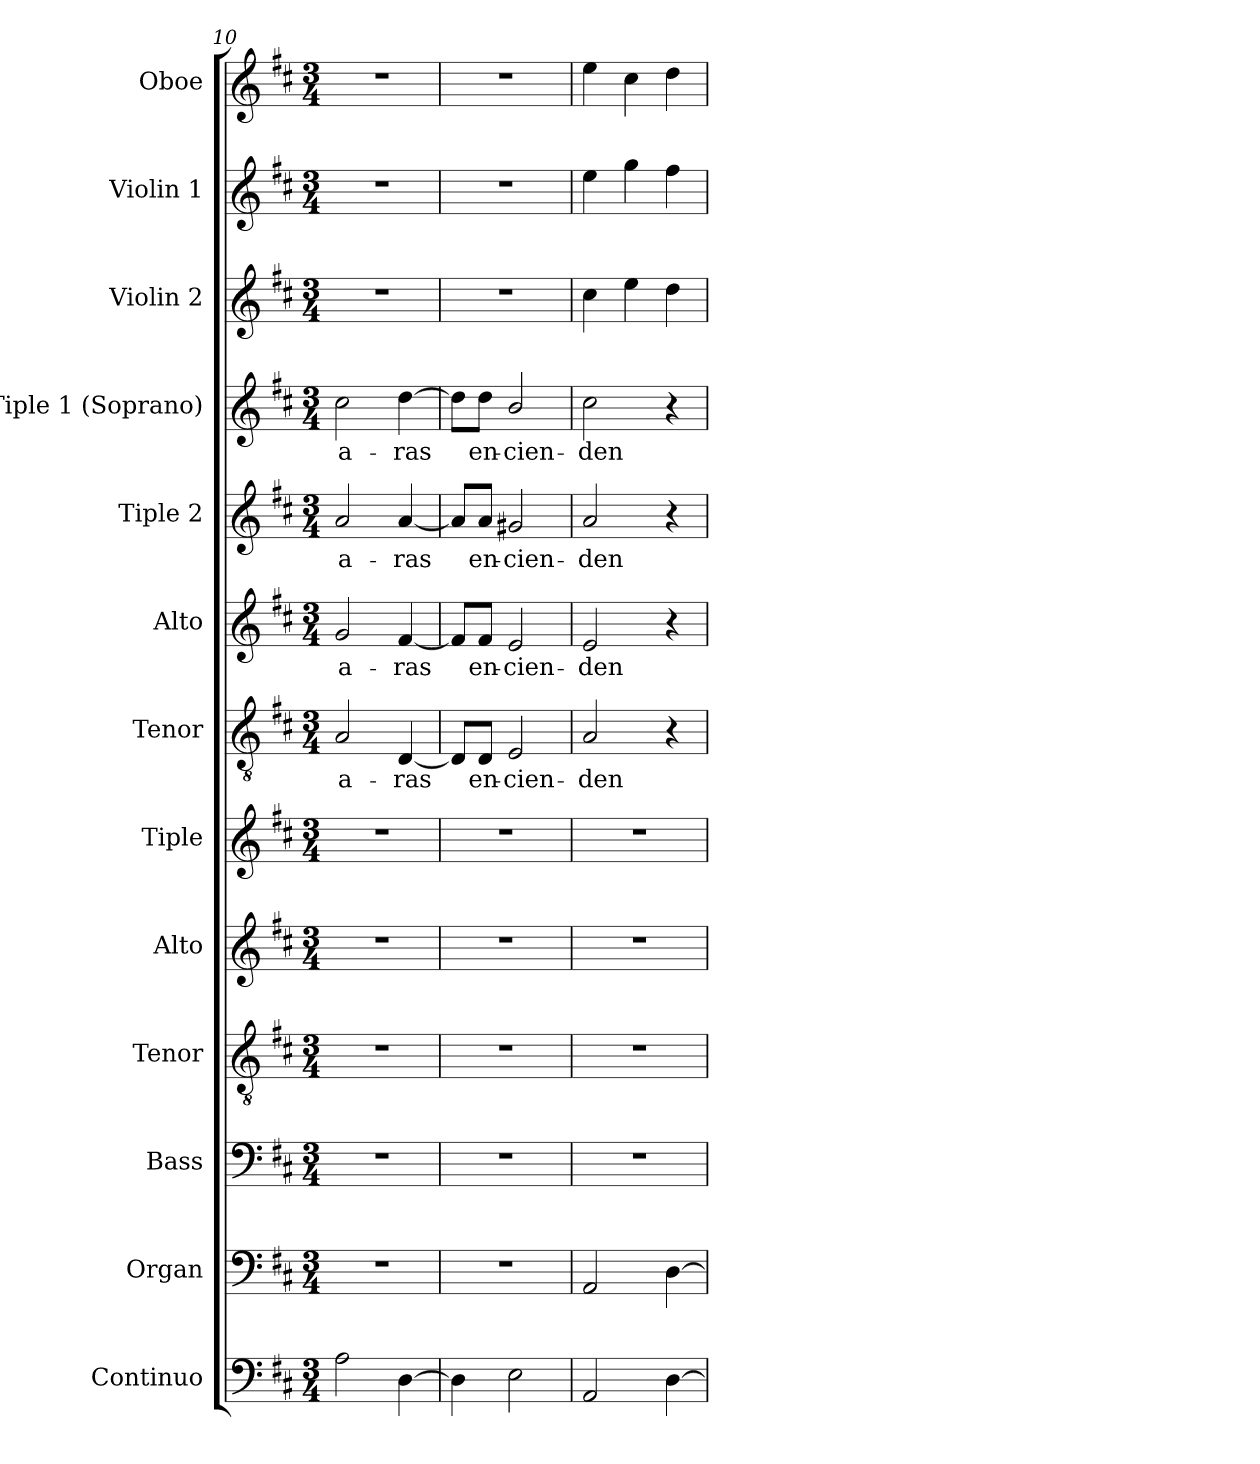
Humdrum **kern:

**kern	**kern	**kern	**kern	**kern	**kern	**kern	**text	**kern	**text	**kern	**text	**kern	**text	**kern	**kern	**kern
*part13	*part12	*part11	*part10	*part9	*part8	*part7	*part7	*part6	*part6	*part5	*part5	*part4	*part4	*part3	*part2	*part1
*staff13	*staff12	*staff11	*staff10	*staff9	*staff8	*staff7	*staff7	*staff6	*staff6	*staff5	*staff5	*staff4	*staff4	*staff3	*staff2	*staff1
*I"Continuo	*I"Organ	*I"Bass	*I"Tenor	*I"Alto	*I"Tiple	*I"Tenor	*	*I"Alto	*	*I"Tiple 2	*	*I"Tiple 1 (Soprano)	*	*I"Violin 2	*I"Violin 1	*I"Oboe
*I'Cont.	*I'Org.	*I'B.	*I'T.	*I'A.	*	*I'T.	*	*I'A.	*	*	*	*I'S1.	*	*I'Vln. 2	*I'Vln. 1	*I'Ob.
!!LO:PB:g=z
*clefF4	*clefF4	*clefF4	*clefGv2	*clefG2	*clefG2	*clefGv2	*	*clefG2	*	*clefG2	*	*clefG2	*	*clefG2	*clefG2	*clefG2
*	*	*	*ITrd7c12	*	*	*ITrd7c12	*	*	*	*	*	*	*	*	*	*
*k[f#c#]	*k[f#c#]	*k[f#c#]	*k[f#c#]	*k[f#c#]	*k[f#c#]	*k[f#c#]	*	*k[f#c#]	*	*k[f#c#]	*	*k[f#c#]	*	*k[f#c#]	*k[f#c#]	*k[f#c#]
*D:	*D:	*D:	*D:	*D:	*D:	*D:	*	*D:	*	*D:	*	*D:	*	*D:	*D:	*D:
*M3/4	*M3/4	*M3/4	*M3/4	*M3/4	*M3/4	*M3/4	*	*M3/4	*	*M3/4	*	*M3/4	*	*M3/4	*M3/4	*M3/4
=10	=10	=10	=10	=10	=10	=10	=10	=10	=10	=10	=10	=10	=10	=10	=10	=10
!	!LO:N:vis=1	!LO:N:vis=1	!LO:N:vis=1	!LO:N:vis=1	!LO:N:vis=1	!	!	!	!	!	!	!	!	!	!	!
!	!	!	!	!	!	!	!LO:LY:b:color=#000000	!	!	!	!	!	!	!	!	!
!	!	!	!	!	!	!	!	!	!LO:LY:b:color=#000000	!	!	!	!	!	!	!
!	!	!	!	!	!	!	!	!	!	!	!LO:LY:b:color=#000000	!	!	!	!	!
!	!	!	!	!	!	!	!	!	!	!	!	!	!LO:LY:b:color=#000000	!LO:N:vis=1	!LO:N:vis=1	!LO:N:vis=1
2Ai\	2.r	2.r	2.r	2.r	2.r	2AAi/	a-	2gi/	a-	2ai/	a-	2cc#i\	a-	2.r	2.r	2.r
!	!	!	!	!	!	!	!LO:LY:b:color=#000000	!	!	!	!	!	!	!	!	!
!	!	!	!	!	!	!	!	!	!LO:LY:b:color=#000000	!	!	!	!	!	!	!
!	!	!	!	!	!	!	!	!	!	!	!LO:LY:b:color=#000000	!	!	!	!	!
!	!	!	!	!	!	!	!	!	!	!	!	!	!LO:LY:b:color=#000000	!	!	!
[4Di\	.	.	.	.	.	[4DDi/	-ras	[4f#i/	-ras	[4ai/	-ras	[4ddi\	-ras	.	.	.
=11	=11	=11	=11	=11	=11	=11	=11	=11	=11	=11	=11	=11	=11	=11	=11	=11
!	!LO:N:vis=1	!LO:N:vis=1	!LO:N:vis=1	!LO:N:vis=1	!LO:N:vis=1	!	!	!	!	!	!	!	!	!LO:N:vis=1	!LO:N:vis=1	!LO:N:vis=1
4Di\]	2.r	2.r	2.r	2.r	2.r	8DDi/L]	.	8f#i/L]	.	8ai/L]	.	8ddi\L]	.	2.r	2.r	2.r
!	!	!	!	!	!	!	!LO:LY:b:color=#000000	!	!	!	!	!	!	!	!	!
!	!	!	!	!	!	!	!	!	!LO:LY:b:color=#000000	!	!	!	!	!	!	!
!	!	!	!	!	!	!	!	!	!	!	!LO:LY:b:color=#000000	!	!	!	!	!
!	!	!	!	!	!	!	!	!	!	!	!	!	!LO:LY:b:color=#000000	!	!	!
.	.	.	.	.	.	8DDi/J	en-	8f#i/J	en-	8ai/J	en-	8ddi\J	en-	.	.	.
!	!	!	!	!	!	!	!LO:LY:b:color=#000000	!	!	!	!	!	!	!	!	!
!	!	!	!	!	!	!	!	!	!LO:LY:b:color=#000000	!	!	!	!	!	!	!
!	!	!	!	!	!	!	!	!	!	!	!LO:LY:b:color=#000000	!	!	!	!	!
!	!	!	!	!	!	!	!	!	!	!	!	!	!LO:LY:b:color=#000000	!	!	!
2Ei\	.	.	.	.	.	2EEi/	-cien-	2ei/	-cien-	2g#Xi/	-cien-	2bi/	-cien-	.	.	.
=12	=12	=12	=12	=12	=12	=12	=12	=12	=12	=12	=12	=12	=12	=12	=12	=12
!	!	!LO:N:vis=1	!LO:N:vis=1	!LO:N:vis=1	!LO:N:vis=1	!	!	!	!	!	!	!	!	!	!	!
!	!	!	!	!	!	!	!LO:LY:b:color=#000000	!	!	!	!	!	!	!	!	!
!	!	!	!	!	!	!	!	!	!LO:LY:b:color=#000000	!	!	!	!	!	!	!
!	!	!	!	!	!	!	!	!	!	!	!LO:LY:b:color=#000000	!	!	!	!	!
!	!	!	!	!	!	!	!	!	!	!	!	!	!LO:LY:b:color=#000000	!	!	!
2AAi/	2AAi/	2.r	2.r	2.r	2.r	2AAi/	-den	2ei/	-den	2ai/	-den	2cc#i\	-den	4cc#i\	4eei\	4eei\
.	.	.	.	.	.	.	.	.	.	.	.	.	.	4eei\	4ggi\	4cc#i\
[4Di\	[4Di\	.	.	.	.	4r	.	4r	.	4r	.	4r	.	4ddi\	4ff#i\	4ddi\
=	=	=	=	=	=	=	=	=	=	=	=	=	=	=	=	=
*-	*-	*-	*-	*-	*-	*-	*-	*-	*-	*-	*-	*-	*-	*-	*-	*-
